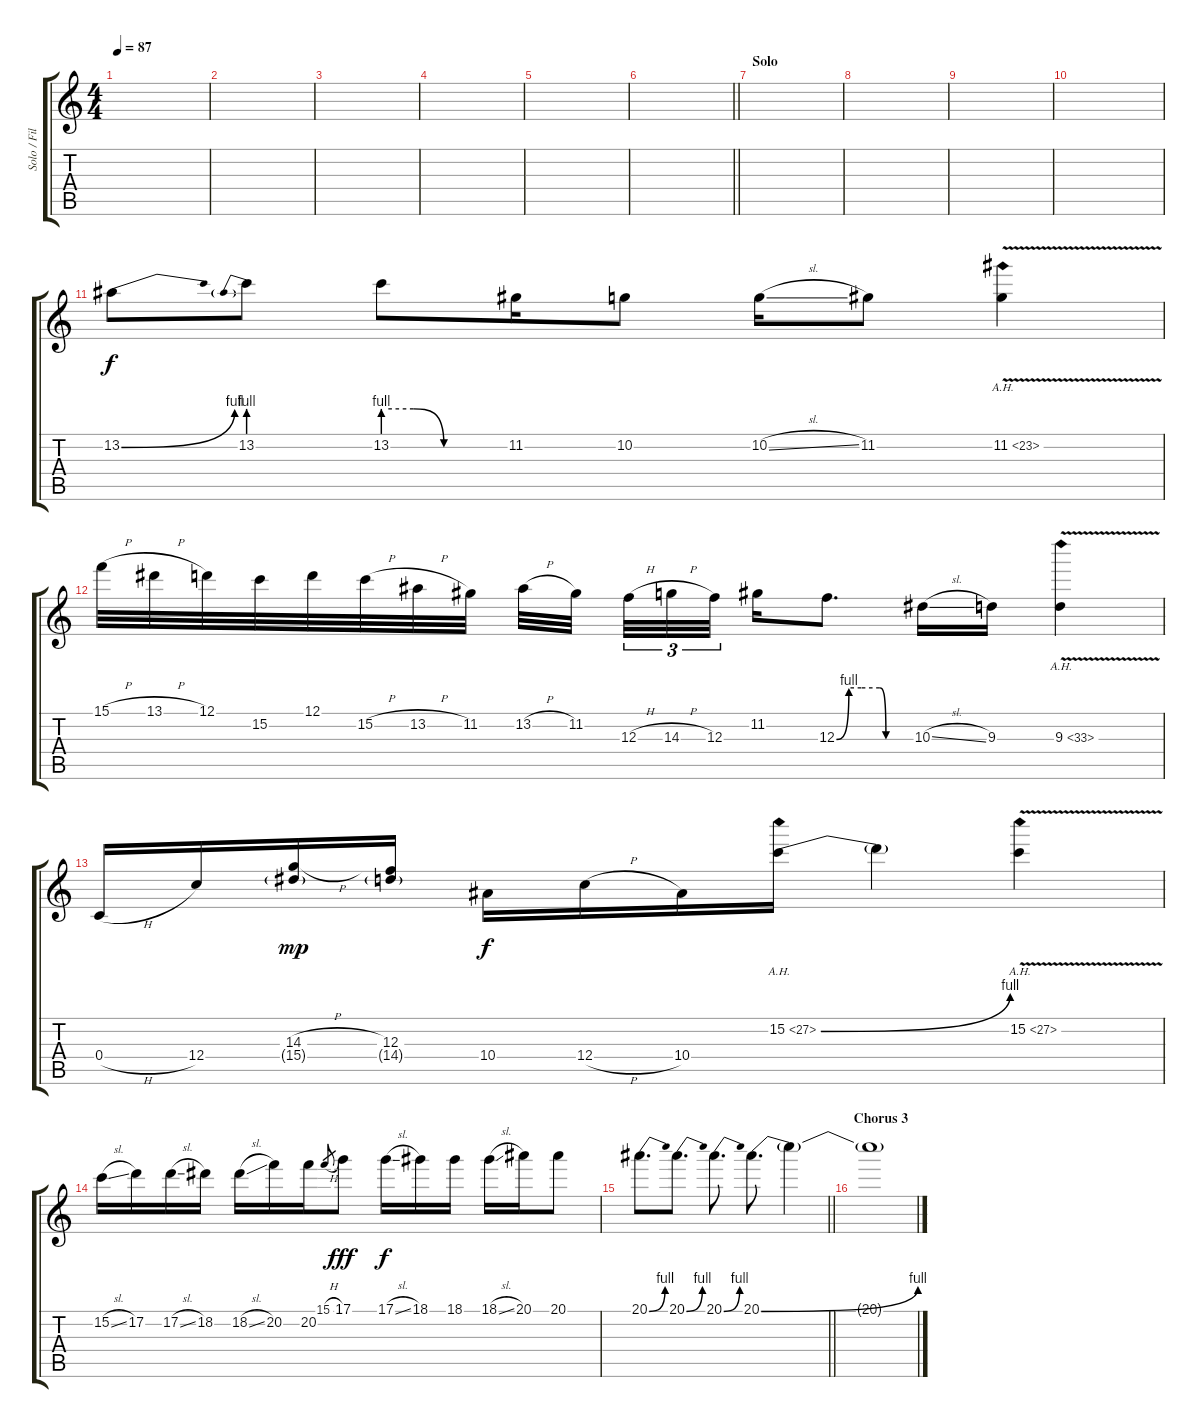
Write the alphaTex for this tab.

\track ("Solo / Fills" "Solo / Fil") {instrument distortionguitar}
\staff {score tabs}
\tuning (D4 A3 F3 C3 G2 C2) {hide}
\ts (4 4)
\tempo 87
\clef g2
\ks c
|
|
|
|
|
\barLineRight lightlight
|
\section ("" "Solo")
|
|
|
|
13.2{be (bend 0 0 60 4)}.8{volume 16} 13.2{be (prebend 0 4 60 4)}.8 13.2{be (custom 0 4 15 4 30 0 60 0)}.8 11.2.16 10.2.8 10.2{sl}.16 11.2.8 11.2{ah 12 v}.4 |
15.1{h}.32 13.1{h}.32 12.1.32 15.2.32 12.1.32 15.2{h}.32 13.2{h}.32 11.2.32 13.2{h}.32 11.2.32{beam splitsecondary} 12.3{h}.32{tu (3 2)} 14.3{h}.32{tu (3 2)} 12.3.32{tu (3 2) beam splitsecondary} 11.2.16 12.3{be (custom 0 0 10 4 20 4 35 4 40 0 60 0)}.8{d} 10.3{sl}.16 9.3.16 9.3{ah 24 v}.4 |
0.4{h}.16 12.4.16 (14.3{h} 15.4{g}).16{dy mp} (12.3 14.4{g}).16 10.4.16{dy f} 12.4{h}.16 10.4.16 15.2{be (bend 0 0 60 4) ah 12}.16 15.2{t}.4 15.2{ah 12 v}.4 |
15.2{sl}.16{volume 16} 17.2.16 17.2{sl}.16 18.2.16 18.2{sl}.16 20.2.16 20.2.16 15.1{h}.8{gr} 17.1.8{dy fff} 17.1{sl}.16{dy f} 18.1.16 18.1.16 18.1{sl}.16 20.1.16 20.1.8 |
\barLineRight lightlight
20.1{be (bend 0 0 60 4)}.8{d} 20.1{be (bend 0 0 60 4)}.8{d} 20.1{be (bend 0 0 60 4)}.8{d} 20.1{be (bend 0 0 60 4)}.8{d} 20.1{t}.4{volume 0} |
\section ("" "Chorus 3")
20.1{t}.1
